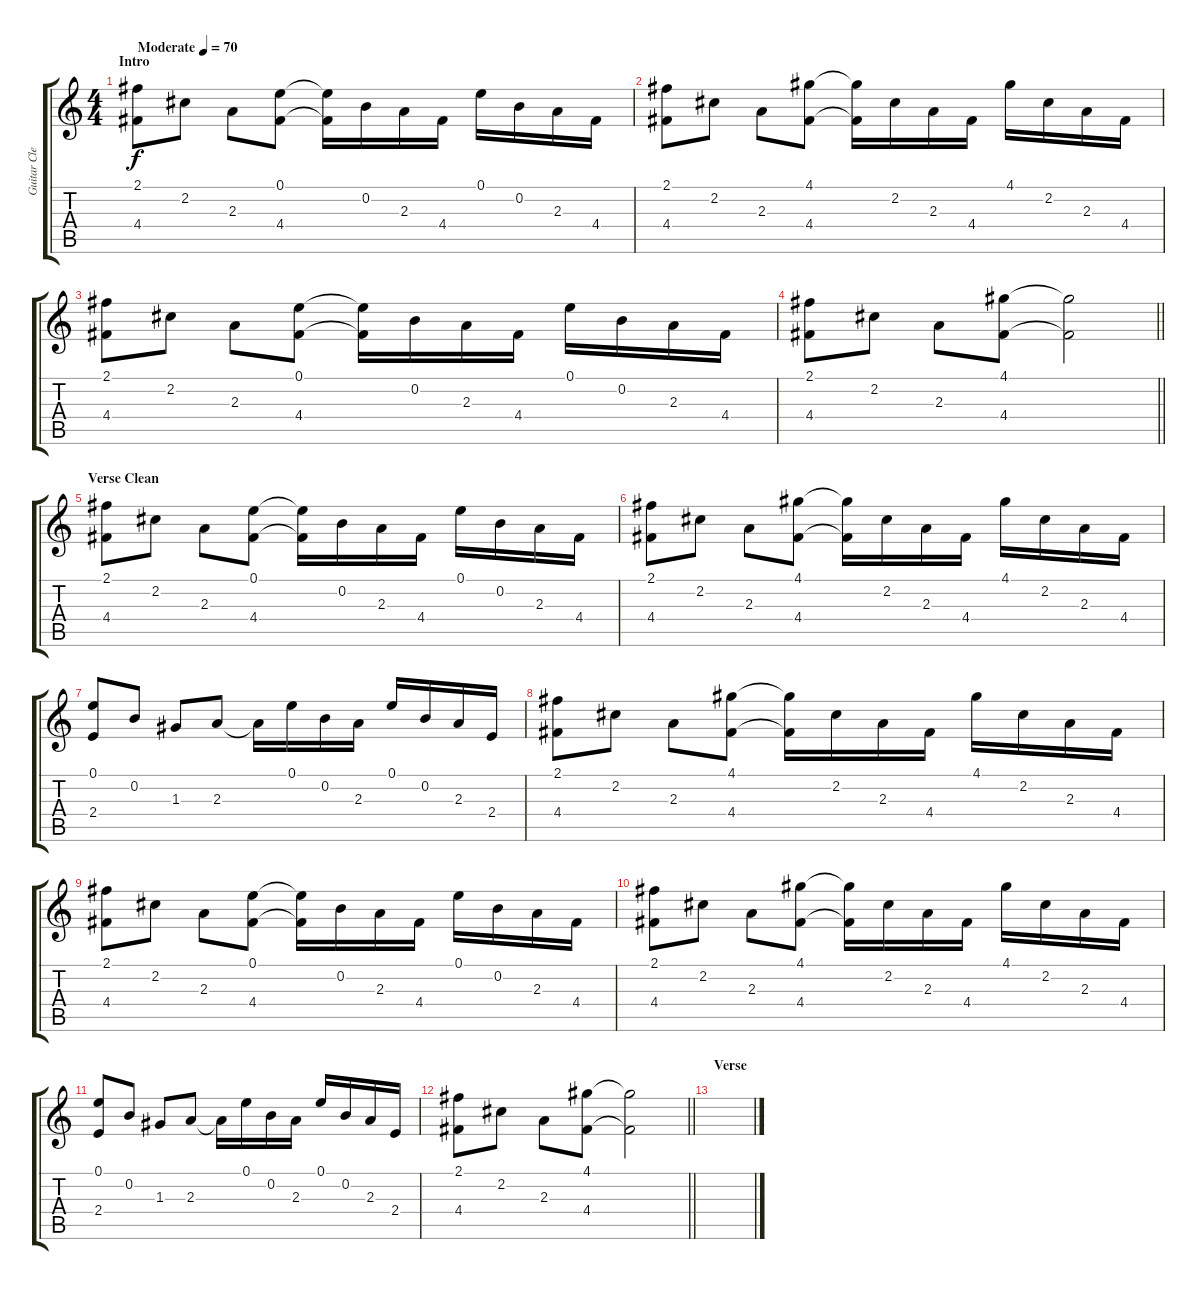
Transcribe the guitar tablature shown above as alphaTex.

\track ("Guitar Clean" "Guitar Cle") {instrument electricguitarclean}
\staff {score tabs}
\tuning (E4 B3 G3 D3 A2 E2) {hide}
\ts (4 4)
\section ("" "Intro")
\tempo (70 "Moderate")
\clef g2
\ks c
(2.1 4.4).8{dy f instrument electricguitarclean} 2.2.8 2.3.8 (0.1 4.4).8 (0.1{t} 4.4{t}).16 0.2.16 2.3.16 4.4.16 0.1.16 0.2.16 2.3.16 4.4.16 |
(2.1 4.4).8 2.2.8 2.3.8 (4.1 4.4).8 (4.1{t} 4.4{t}).16 2.2.16 2.3.16 4.4.16 4.1.16 2.2.16 2.3.16 4.4.16 |
(2.1 4.4).8 2.2.8 2.3.8 (0.1 4.4).8 (0.1{t} 4.4{t}).16 0.2.16 2.3.16 4.4.16 0.1.16 0.2.16 2.3.16 4.4.16 |
\barLineRight lightlight
(2.1 4.4).8 2.2.8 2.3.8 (4.1 4.4).8 (4.1{t} 4.4{t}).2 |
\section ("" "Verse Clean")
(2.1 4.4).8 2.2.8 2.3.8 (0.1 4.4).8 (0.1{t} 4.4{t}).16 0.2.16 2.3.16 4.4.16 0.1.16 0.2.16 2.3.16 4.4.16 |
(2.1 4.4).8 2.2.8 2.3.8 (4.1 4.4).8 (4.1{t} 4.4{t}).16 2.2.16 2.3.16 4.4.16 4.1.16 2.2.16 2.3.16 4.4.16 |
(0.1 2.4).8 0.2.8 1.3.8 2.3.8 2.3{t}.16 0.1.16 0.2.16 2.3.16 0.1.16 0.2.16 2.3.16 2.4.16 |
(2.1 4.4).8 2.2.8 2.3.8 (4.1 4.4).8 (4.1{t} 4.4{t}).16 2.2.16 2.3.16 4.4.16 4.1.16 2.2.16 2.3.16 4.4.16 |
(2.1 4.4).8 2.2.8 2.3.8 (0.1 4.4).8 (0.1{t} 4.4{t}).16 0.2.16 2.3.16 4.4.16 0.1.16 0.2.16 2.3.16 4.4.16 |
(2.1 4.4).8 2.2.8 2.3.8 (4.1 4.4).8 (4.1{t} 4.4{t}).16 2.2.16 2.3.16 4.4.16 4.1.16 2.2.16 2.3.16 4.4.16 |
(0.1 2.4).8 0.2.8 1.3.8 2.3.8 2.3{t}.16 0.1.16 0.2.16 2.3.16 0.1.16 0.2.16 2.3.16 2.4.16 |
\barLineRight lightlight
(2.1 4.4).8 2.2.8 2.3.8 (4.1 4.4).8 (4.1{t} 4.4{t}).2 |
\section ("" "Verse ")
